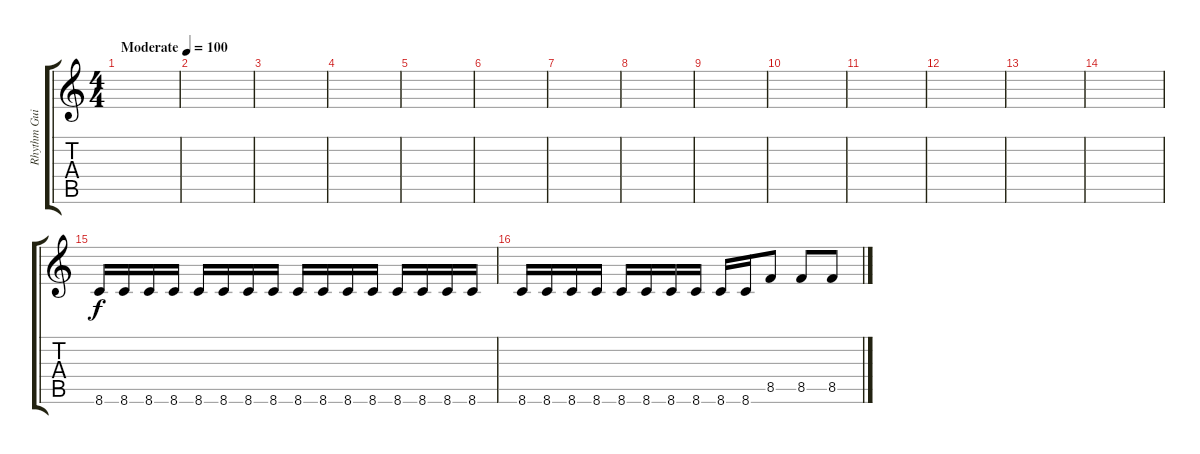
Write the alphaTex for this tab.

\track ("Rhythm Guitar" "Rhythm Gui") {instrument overdrivenguitar}
\staff {score tabs}
\tuning (E4 B3 G3 D3 A2 E2) {hide}
\ts (4 4)
\tempo (100 "Moderate")
\clef g2
\ks c
|
|
|
|
|
|
|
|
|
|
|
|
|
|
8.6.16 8.6.16 8.6.16 8.6.16 8.6.16 8.6.16 8.6.16 8.6.16 8.6.16 8.6.16 8.6.16 8.6.16 8.6.16 8.6.16 8.6.16 8.6.16 |
8.6.16 8.6.16 8.6.16 8.6.16 8.6.16 8.6.16 8.6.16 8.6.16 8.6.16 8.6.16 8.5.8 8.5.8 8.5.8
